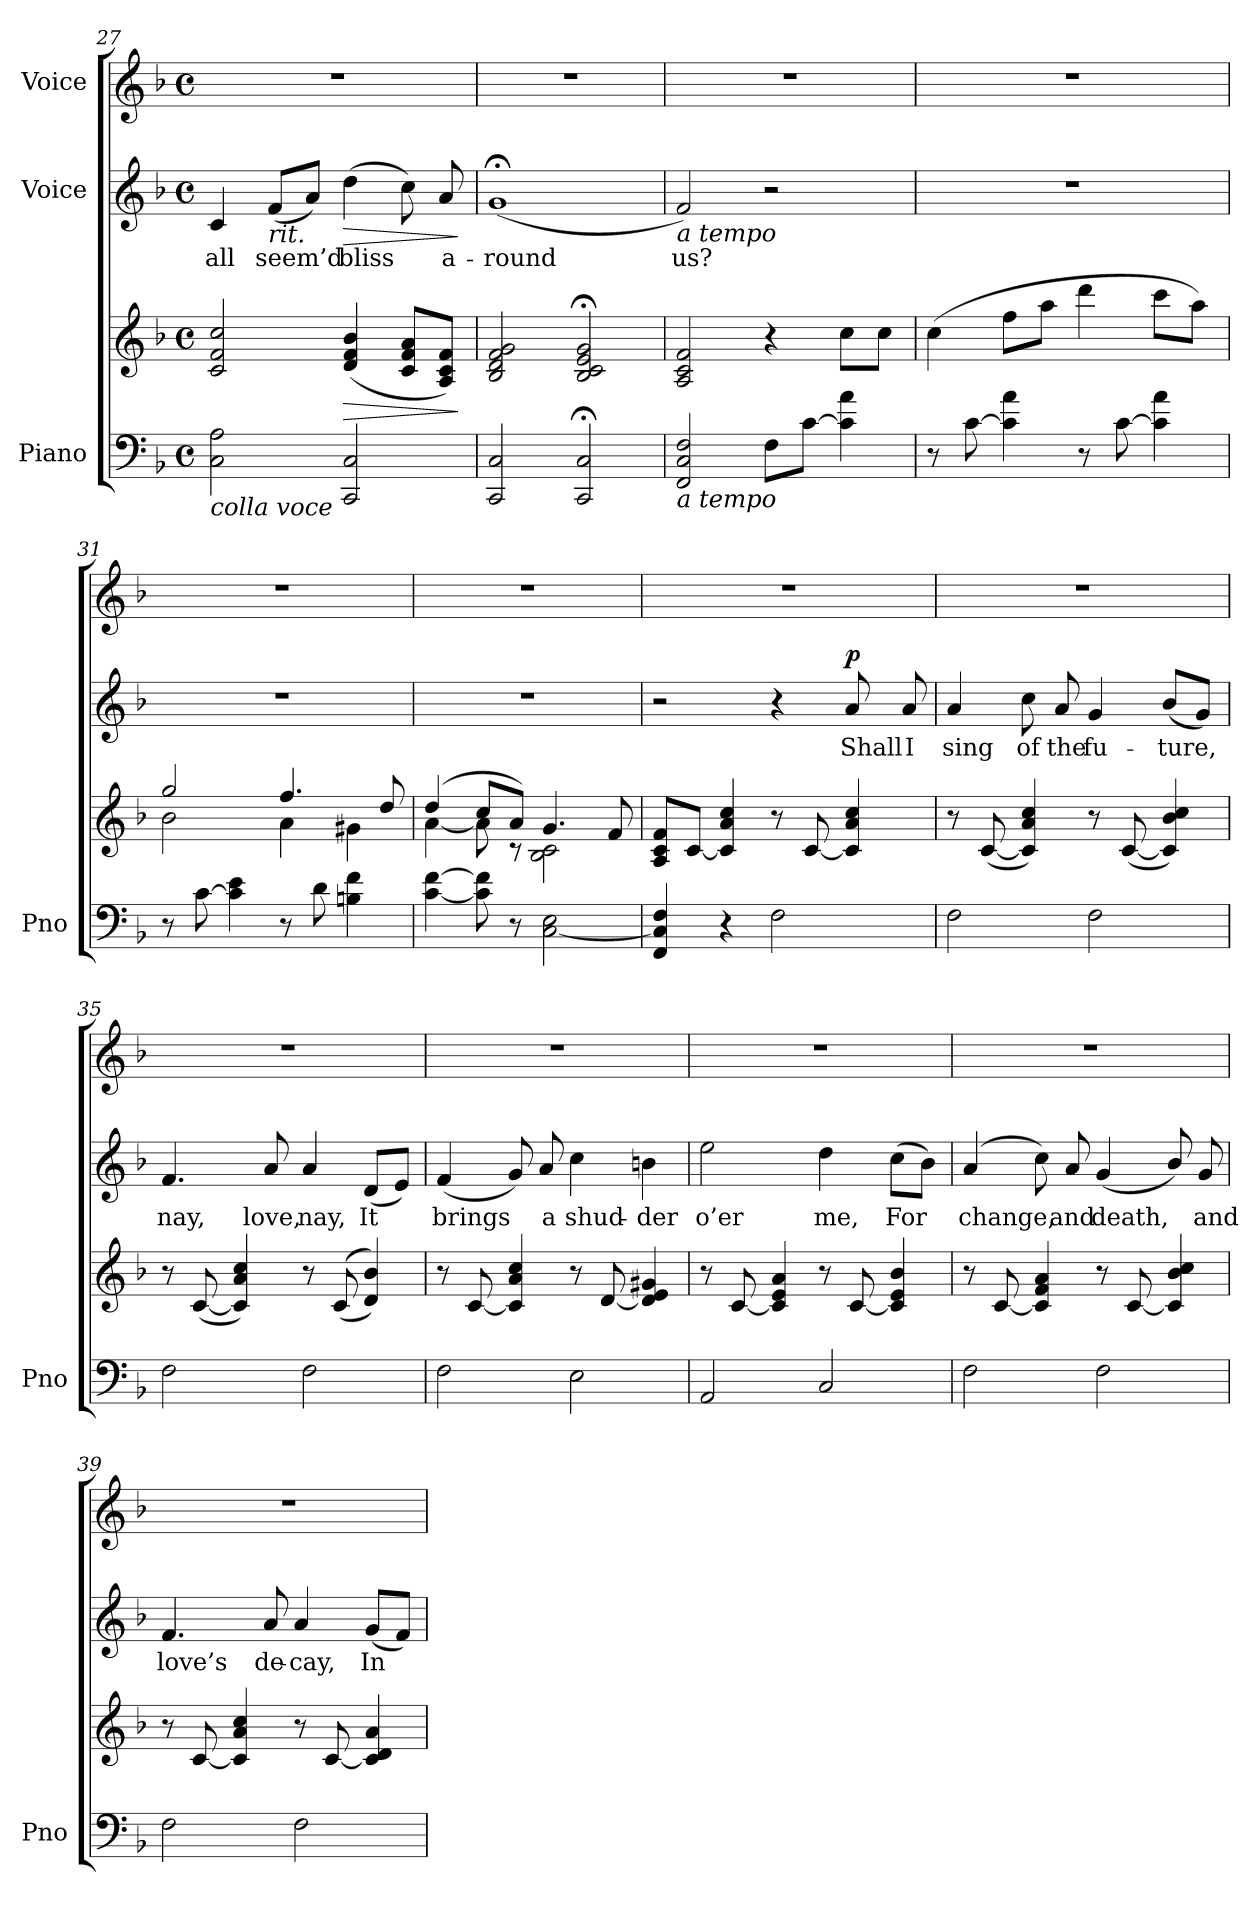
**kern	**kern	**dynam	**kern	**text	**dynam	**kern
*part3	*part3	*part3	*part2	*part2	*part2	*part1
*staff4	*staff3	*staff3/4	*staff2	*staff2	*staff2	*staff1
*I"Piano	*	*	*I"Voice	*	*	*I"Voice
*I'Pno	*	*	*	*	*	*
*clefF4	*clefG2	*	*clefG2	*	*	*clefG2
*k[b-]	*k[b-]	*	*k[b-]	*	*	*k[b-]
*M4/4	*M4/4	*	*M4/4	*	*	*M4/4
*met(c)	*met(c)	*	*met(c)	*	*	*met(c)
=27	=27	=27	=27	=27	=27	=27
!LO:TX:b:i:t=colla voce	!	!	!	!	!	!
!	!	!	!	!LO:LY:b	!	!
2C\ 2A\	2c/ 2f/ 2cc/	.	4c/	all	.	1r
!	!	!	!LO:TX:b:i:t=rit.	!	!	!
!	!	!	!	!LO:LY:b	!	!
.	.	.	(8f/L	seem’d	.	.
.	.	.	8a/J)	.	.	.
!	!	!LO:HP:b	!	!LO:LY:b	!LO:HP:b	!
2CC/ 2C/	(4d/ 4f/ 4b-/	>	(4dd\	bliss	>	.
.	8c/ 8f/ 8a/L	.	8cc\)	.	.	.
!	!	!	!	!LO:LY:b	!	!
.	8A/ 8c/ 8f/J)	.	8a/	a-	.	.
.	.	]	.	.	]	.
=28	=28	=28	=28	=28	=28	=28
!	!	!	!	!LO:LY:b	!	!
2CC/ 2C/	2B-/ 2d/ 2f/ 2g/	.	(1g;<	-round	.	1r
2CC/;< 2C/;<	2B-/;< 2c/;< 2e/;< 2g/;<	.	.	.	.	.
!!LO:LB:g=z
=29	=29	=29	=29	=29	=29	=29
!	!	!	!LO:TX:b:i:t=a tempo	!	!	!
!LO:TX:b:i:t=a tempo	!	!	!	!	!	!
!	!	!	!	!LO:LY:b	!	!
2FF/ 2C/ 2F/	2A/ 2c/ 2f/	.	2f/)	us?	.	1r
8F\L	4r	.	2r	.	.	.
[<8c\J	.	.	.	.	.	.
4c\] 4a\	8cc\L	.	.	.	.	.
.	8cc\J	.	.	.	.	.
=30	=30	=30	=30	=30	=30	=30
8r	(4cc\	.	1r	.	.	1r
[<8c\	.	.	.	.	.	.
4c\] 4a\	8ff\L	.	.	.	.	.
.	8aa\J	.	.	.	.	.
8r	4ddd\	.	.	.	.	.
[<8c\	.	.	.	.	.	.
4c\] 4a\	8ccc\L	.	.	.	.	.
.	8aa\J)	.	.	.	.	.
=31	=31	=31	=31	=31	=31	=31
*	*^	*	*	*	*	*
8r	2gg/	2b-\	.	1r	.	.	1r
[<8c\	.	.	.	.	.	.	.
4c\] 4e\	.	.	.	.	.	.	.
8r	4.ff/	4a\	.	.	.	.	.
8d\	.	.	.	.	.	.	.
4Bn\ 4f\	.	4g#X\	.	.	.	.	.
.	8dd/	.	.	.	.	.	.
=32	=32	=32	=32	=32	=32	=32	=32
[4c\ [4f\	(4dd/	[4a\	.	1r	.	.	1r
8c\] 8f\]	8cc/L	8a\]	.	.	.	.	.
8r	8a/J)	8r	.	.	.	.	.
[2C\ 2E\	4.g/	2B-\ 2c\	.	.	.	.	.
.	8f/	.	.	.	.	.	.
*	*v	*v	*	*	*	*	*
!!LO:PB:g=z
=33	=33	=33	=33	=33	=33	=33
4FF/ 4C/] 4F/	8A/ 8c/ 8f/L	.	2r	.	.	1r
.	[8c/J	.	.	.	.	.
4r	4c/] 4a/ 4cc/	.	.	.	.	.
2F\	8r	.	4r	.	.	.
.	[8c/	.	.	.	.	.
!	!	!	!	!LO:LY:b	!LO:DY:a	!
.	4c/] 4a/ 4cc/	.	8a/	Shall	p	.
!	!	!	!	!LO:LY:b	!	!
.	.	.	8a/	I	.	.
=34	=34	=34	=34	=34	=34	=34
!	!	!	!	!LO:LY:b	!	!
2F\	8r	.	4a/	sing	.	1r
.	([8c/	.	.	.	.	.
!	!	!	!	!LO:LY:b	!	!
.	4c/] 4a/ 4cc/)	.	8cc\	of	.	.
!	!	!	!	!LO:LY:b	!	!
.	.	.	8a/	the	.	.
!	!	!	!	!LO:LY:b	!	!
2F\	8r	.	4g/	fu-	.	.
.	([8c/	.	.	.	.	.
!	!	!	!	!LO:LY:b	!	!
.	4c/] 4b-/ 4cc/)	.	(8b-/L	-ture,	.	.
.	.	.	8g/J)	.	.	.
=35	=35	=35	=35	=35	=35	=35
!	!	!	!	!LO:LY:b	!	!
2F\	8r	.	4.f/	nay,	.	1r
.	([8c/	.	.	.	.	.
.	4c/] 4a/ 4cc/)	.	.	.	.	.
!	!	!	!	!LO:LY:b	!	!
.	.	.	8a/	love,	.	.
!	!	!	!	!LO:LY:b	!	!
2F\	8r	.	4a/	nay,	.	.
.	(>(8c/	.	.	.	.	.
!	!	!	!	!LO:LY:b	!	!
.	4d/ 4b-/))	.	(8d/L	It	.	.
.	.	.	8e/J)	.	.	.
=36	=36	=36	=36	=36	=36	=36
!	!	!	!	!LO:LY:b	!	!
2F\	8r	.	(4f/	brings	.	1r
.	[8c/	.	.	.	.	.
.	4c/] 4a/ 4cc/	.	8g/)	.	.	.
!	!	!	!	!LO:LY:b	!	!
.	.	.	8a/	a	.	.
!	!	!	!	!LO:LY:b	!	!
2E\	8r	.	4cc\	shud-	.	.
.	[8d/	.	.	.	.	.
!	!	!	!	!LO:LY:b	!	!
.	4d/] 4e/ 4g#X/	.	4bn\	-der	.	.
!!LO:LB:g=z
=37	=37	=37	=37	=37	=37	=37
!	!	!	!	!LO:LY:b	!	!
2AA/	8r	.	2ee\	o’er	.	1r
.	[8c/	.	.	.	.	.
.	4c/] 4e/ 4a/	.	.	.	.	.
!	!	!	!	!LO:LY:b	!	!
2C/	8r	.	4dd\	me,	.	.
.	[8c/	.	.	.	.	.
!	!	!	!	!LO:LY:b	!	!
.	4c/] 4e/ 4b-/	.	(8cc\L	For	.	.
.	.	.	8b-\J)	.	.	.
=38	=38	=38	=38	=38	=38	=38
!	!	!	!	!LO:LY:b	!	!
2F\	8r	.	(<4a/	change,	.	1r
.	[8c/	.	.	.	.	.
.	4c/] 4f/ 4a/	.	8cc\)	.	.	.
!	!	!	!	!LO:LY:b	!	!
.	.	.	8a/	and	.	.
!	!	!	!	!LO:LY:b	!	!
2F\	8r	.	(<4g/	death,	.	.
.	[8c/	.	.	.	.	.
.	4c/] 4b-/ 4cc/	.	8b-/)	.	.	.
!	!	!	!	!LO:LY:b	!	!
.	.	.	8g/	and	.	.
=39	=39	=39	=39	=39	=39	=39
!	!	!	!	!LO:LY:b	!	!
2F\	8r	.	4.f/	love’s	.	1r
.	[8c/	.	.	.	.	.
.	4c/] 4a/ 4cc/	.	.	.	.	.
!	!	!	!	!LO:LY:b	!	!
.	.	.	8a/	de-	.	.
!	!	!	!	!LO:LY:b	!	!
2F\	8r	.	4a/	-cay,	.	.
.	[8c/	.	.	.	.	.
!	!	!	!	!LO:LY:b	!	!
.	4c/] 4d/ 4a/	.	(8g/L	In	.	.
.	.	.	8f/J)	.	.	.
=	=	=	=	=	=	=
*-	*-	*-	*-	*-	*-	*-
